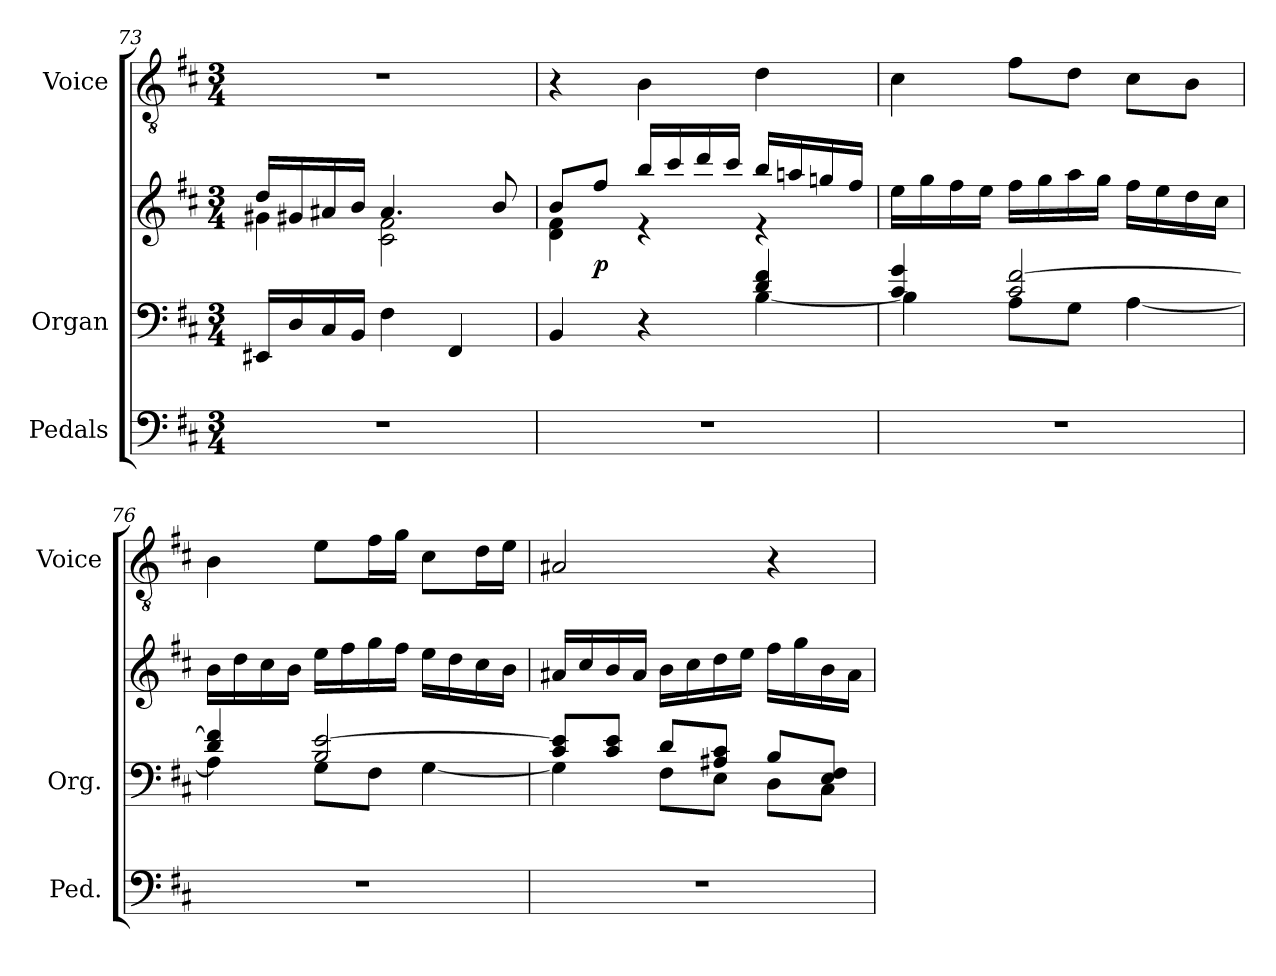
**kern	**kern	**kern	**dynam	**kern
*part3	*part2	*part2	*part2	*part1
*staff4	*staff3	*staff2	*staff2/3	*staff1
*I"Pedals	*I"Organ	*	*	*I"Voice
*I'Ped.	*I'Org.	*	*	*I'Voice
!!LO:LB:g=z
*clefF4	*clefF4	*clefG2	*	*clefGv2
*	*	*	*	*ITrd7c12
*k[f#c#]	*k[f#c#]	*k[f#c#]	*	*k[f#c#]
*b:	*b:	*b:	*	*b:
*M3/4	*M3/4	*M3/4	*	*M3/4
=73	=73	=73	=73	=73
!LO:N:vis=1	!	!	!	!LO:N:vis=1
*	*	*^	*	*
2.r	16EE#Xi/LL	16ddi/LL	4g#Xi\	.	2.r
.	16Di/	16g#Xi/	.	.	.
.	16C#i/	16a#Xi/	.	.	.
.	16BBi/JJ	16bi/JJ	.	.	.
.	4F#i\	4.a#i/	2c#i\ 2f#i	.	.
.	4FF#i/	.	.	.	.
.	.	8bi/	.	.	.
=74	=74	=74	=74	=74	=74
!LO:N:vis=1	!	!	!	!	!
*	*^	*	*	*	*
2.r	4BBi/	2ryy	8bi/L	4di\ 4f#i	.	4r
.	.	.	8ff#i/J	.	p	.
.	4r	.	16bbi/LL	4r	.	4BBi\
.	.	.	16ccc#i/	.	.	.
.	.	.	16dddi/	.	.	.
.	.	.	16ccc#i/JJ	.	.	.
.	4di/ 4f#i	[<4Bi\	16bbi/LL	4r	.	4Di\
.	.	.	16aani/	.	.	.
.	.	.	16ggni/	.	.	.
.	.	.	16ff#i/JJ	.	.	.
*	*	*	*v	*v	*	*
=75	=75	=75	=75	=75	=75
!LO:N:vis=1	!	!	!	!	!
2.r	4c#i/ 4gi	4Bi\]	16eei\LL	.	4C#i\
.	.	.	16ggi\	.	.
.	.	.	16ff#i\	.	.
.	.	.	16eei\JJ	.	.
.	2c#i/ [>2f#i	8Ai\L	16ff#i\LL	.	8F#i\L
.	.	.	16ggi\	.	.
.	.	8Gi\J	16aai\	.	8Di\J
.	.	.	16ggi\JJ	.	.
.	.	[<4Ai\	16ff#i\LL	.	8C#i\L
.	.	.	16eei\	.	.
.	.	.	16ddi\	.	8BBi\J
.	.	.	16cc#i\JJ	.	.
=76	=76	=76	=76	=76	=76
!LO:N:vis=1	!	!	!	!	!
2.r	4di/ 4f#i]	4Ai\]	16bi\LL	.	4BBi\
.	.	.	16ddi\	.	.
.	.	.	16cc#i\	.	.
.	.	.	16bi\JJ	.	.
.	2Bi/ [>2ei	8Gi\L	16eei\LL	.	8Ei\L
.	.	.	16ff#i\	.	.
.	.	8F#i\J	16ggi\	.	16F#i\L
.	.	.	16ff#i\JJ	.	16Gi\JJ
.	.	[<4Gi\	16eei\LL	.	8C#i\L
.	.	.	16ddi\	.	.
.	.	.	16cc#i\	.	16Di\L
.	.	.	16bi\JJ	.	16Ei\JJ
!!LO:LB:g=z
=77	=77	=77	=77	=77	=77
!LO:N:vis=1	!	!	!	!	!
2.r	8c#i/ 8ei]L	4Gi\]	16a#Xi/LL	.	2AA#Xi/
.	.	.	16cc#i/	.	.
.	8c#i/ 8eiJ	.	16bi/	.	.
.	.	.	16a#i/JJ	.	.
.	8di/L	8F#i\L	16bi\LL	.	.
.	.	.	16cc#i\	.	.
.	8A#Xi/ 8c#iJ	8Ei\J	16ddi\	.	.
.	.	.	16eei\JJ	.	.
.	8Bi/L	8Di\L	16ff#i\LL	.	4r
.	.	.	16ggi\	.	.
.	8Ei/ 8F#iJ	8C#i\J	16bi\	.	.
.	.	.	16a#i\JJ	.	.
*	*v	*v	*	*	*
=	=	=	=	=
*-	*-	*-	*-	*-
